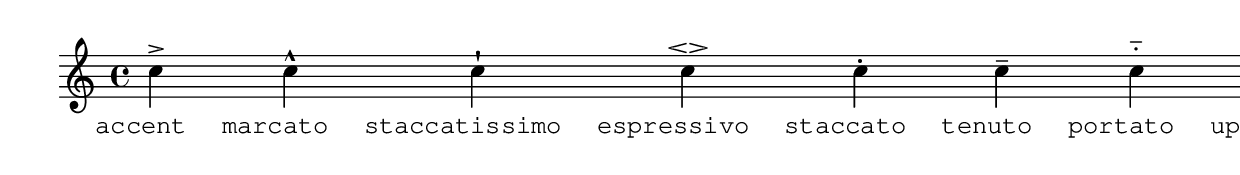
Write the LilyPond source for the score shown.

\version "2.11.57"

% this chart is used in the manual too.

\header {
    texidoc ="@cindex Feta scripts

This chart shows all articulations, or scripts, that feta font contains.

"
}

\score {
    <<
      \override Score.LyricText  #'font-family = #'typewriter
      \override Score.LyricText  #'font-shape = #'upright
      \context Staff  {
	\set Score.timing = ##f
	\set Score.barAlways = ##t
        \override Score.SeparationItem #'padding = #2.5
	\override Staff.BarLine  #'transparent = ##t
        c''\accent             c''\marcato            c''\staccatissimo 	c''\espressivo
        c''\staccato           c''\tenuto             c''\portato
        c''\upbow              c''\downbow            c''\flageolet
        c''\thumb              c''^\lheel             c''\rheel
        c''^\ltoe              c''\rtoe               c''\open
        c''\stopped            c''\turn               c''\reverseturn
        c''\trill              c''\prall              c''\mordent
        c''\prallprall         c''\prallmordent       c''\upprall
        c''\downprall          c''\upmordent          c''\downmordent
        c''\pralldown          c''\prallup            c''\lineprall
        c''\signumcongruentiae c''\shortfermata       c''\fermata
        c''\longfermata        c''\verylongfermata    c''\segno
        c''\coda               c''\varcoda
      }
      \context Lyrics \lyricmode {
        accent__                marcato__               staccatissimo__		espressivo__
        staccato__              tenuto__                portato__
        upbow__                 downbow__               flageolet__
        thumb__                 lheel__                 rheel__
        ltoe__                  rtoe__                  open__
        stopped__               turn__                  reverseturn__
        trill__                 prall__                 mordent__
        prallprall__            prallmordent__          upprall__
        downprall__             upmordent__             downmordent__
        pralldown__             prallup__               lineprall__
        signumcongruentiae__    shortfermata__          fermata__
        longfermata__           verylongfermata__       segno__
        coda__                  varcoda__
      }
    >>
    \layout {
      line-width = 5.1\in
      indent = 0.0\mm
    }
  }


